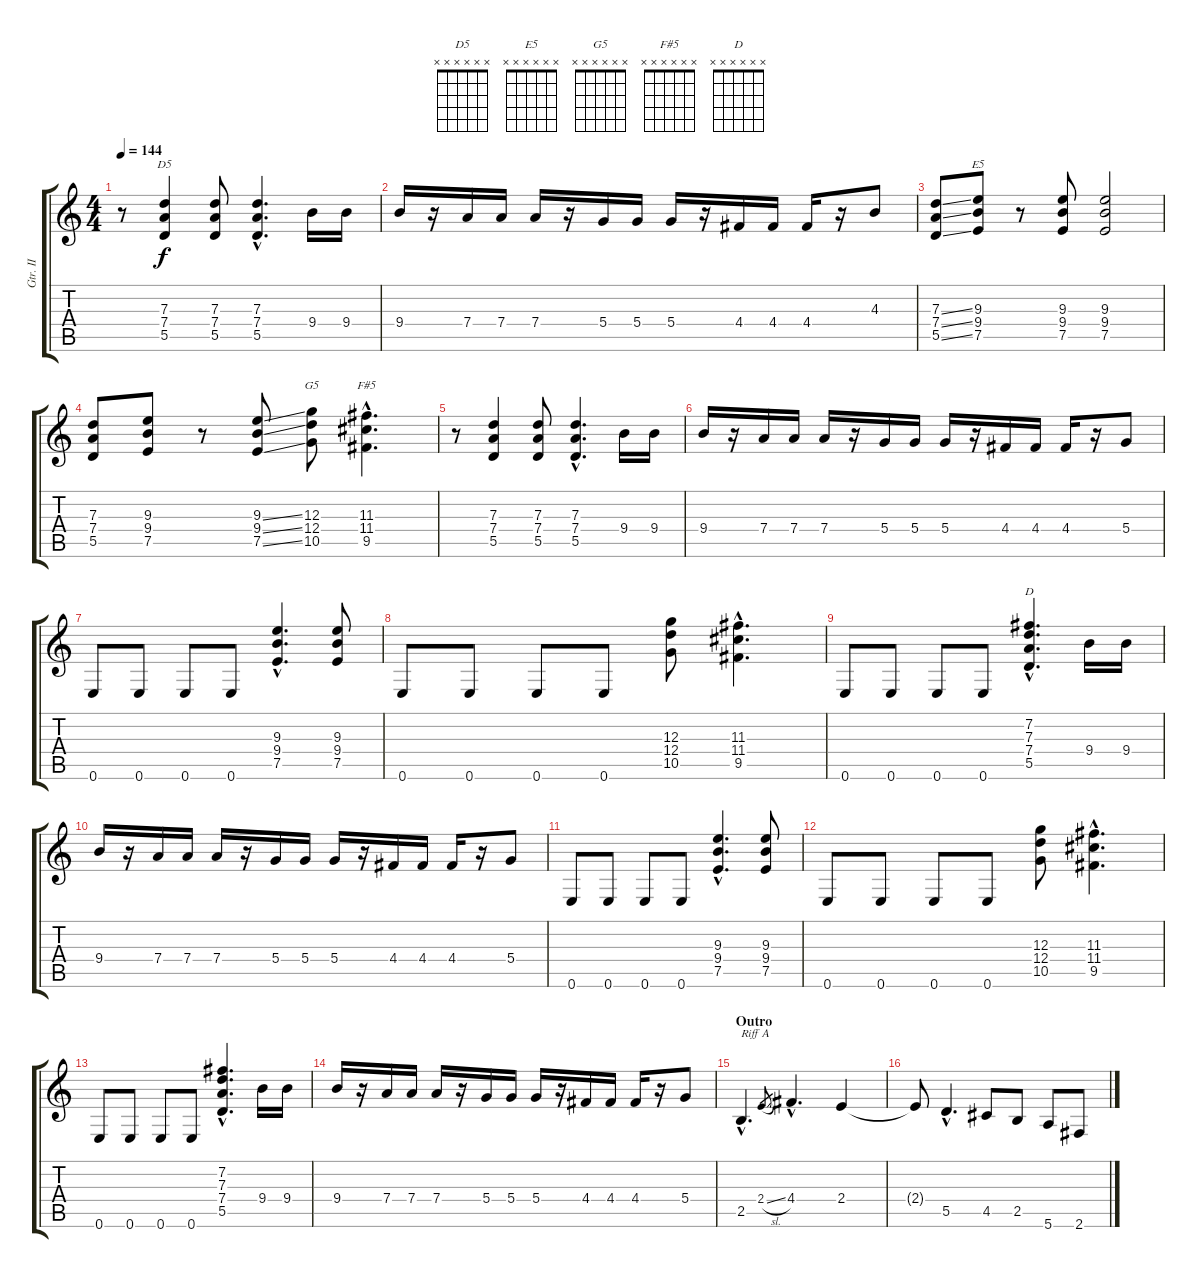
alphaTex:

\track ("Gtr. II" "Gtr. II") {instrument overdrivenguitar}
\staff {score tabs}
\tuning (E4 B3 G3 D3 A2 E2) {hide}
\chord ("D5" x x x x x x) {firstfret 0}
\chord ("E5" x x x x x x) {firstfret 0}
\chord ("G5" x x x x x x) {firstfret 0}
\chord ("F#5" x x x x x x) {firstfret 0}
\chord ("D" x x x x x x) {firstfret 0}
\ts (4 4)
\tempo 144
\clef g2
\ks c
r.8{dy f} (7.3 7.4 5.5).4{ch "D5"} (7.3 7.4 5.5).8 (7.3{hac} 7.4{hac} 5.5{hac}).4{d} 9.4.16 9.4.16 |
9.4.16 r.16 7.4.16 7.4.16 7.4.16 r.16 5.4.16 5.4.16 5.4.16 r.16 4.4.16 4.4.16 4.4.16 r.16 4.3.8 |
(7.3{ss} 7.4{ss} 5.5{ss}).8 (9.3 9.4 7.5).8{ch "E5"} r.8 (9.3 9.4 7.5).8 (9.3 9.4 7.5).2 |
(7.3 7.4 5.5).8 (9.3 9.4 7.5).8 r.8 (9.3{ss} 9.4{ss} 7.5{ss}).8 (12.3 12.4 10.5).8{ch "G5"} (11.3{hac} 11.4{hac} 9.5{hac}).4{d ch "F#5"} |
r.8 (7.3 7.4 5.5).4 (7.3 7.4 5.5).8 (7.3{hac} 7.4{hac} 5.5{hac}).4{d} 9.4.16 9.4.16 |
9.4.16 r.16 7.4.16 7.4.16 7.4.16 r.16 5.4.16 5.4.16 5.4.16 r.16 4.4.16 4.4.16 4.4.16 r.16 5.4.8 |
0.6.8 0.6.8 0.6.8 0.6.8 (9.3{hac} 9.4{hac} 7.5{hac}).4{d} (9.3 9.4 7.5).8 |
0.6.8 0.6.8 0.6.8 0.6.8 (12.3 12.4 10.5).8 (11.3{hac} 11.4{hac} 9.5{hac}).4{d} |
0.6.8 0.6.8 0.6.8 0.6.8 (7.2{hac} 7.3{hac} 7.4{hac} 5.5{hac}).4{d ch "D"} 9.4.16 9.4.16 |
9.4.16 r.16 7.4.16 7.4.16 7.4.16 r.16 5.4.16 5.4.16 5.4.16 r.16 4.4.16 4.4.16 4.4.16 r.16 5.4.8 |
0.6.8 0.6.8 0.6.8 0.6.8 (9.3{hac} 9.4{hac} 7.5{hac}).4{d} (9.3 9.4 7.5).8 |
0.6.8 0.6.8 0.6.8 0.6.8 (12.3 12.4 10.5).8 (11.3{hac} 11.4{hac} 9.5{hac}).4{d} |
0.6.8 0.6.8 0.6.8 0.6.8 (7.2{hac} 7.3{hac} 7.4{hac} 5.5{hac}).4{d} 9.4.16 9.4.16 |
9.4.16 r.16 7.4.16 7.4.16 7.4.16 r.16 5.4.16 5.4.16 5.4.16 r.16 4.4.16 4.4.16 4.4.16 r.16 5.4.8 |
\section ("" "Outro")
2.5{hac}.4{d txt "Riff A"} 2.4{sl}.8{gr} 4.4{hac}.4{d} 2.4.4 |
2.4{t}.8 5.5{hac}.4{d} 4.5.8 2.5.8 5.6.8 2.6.8
